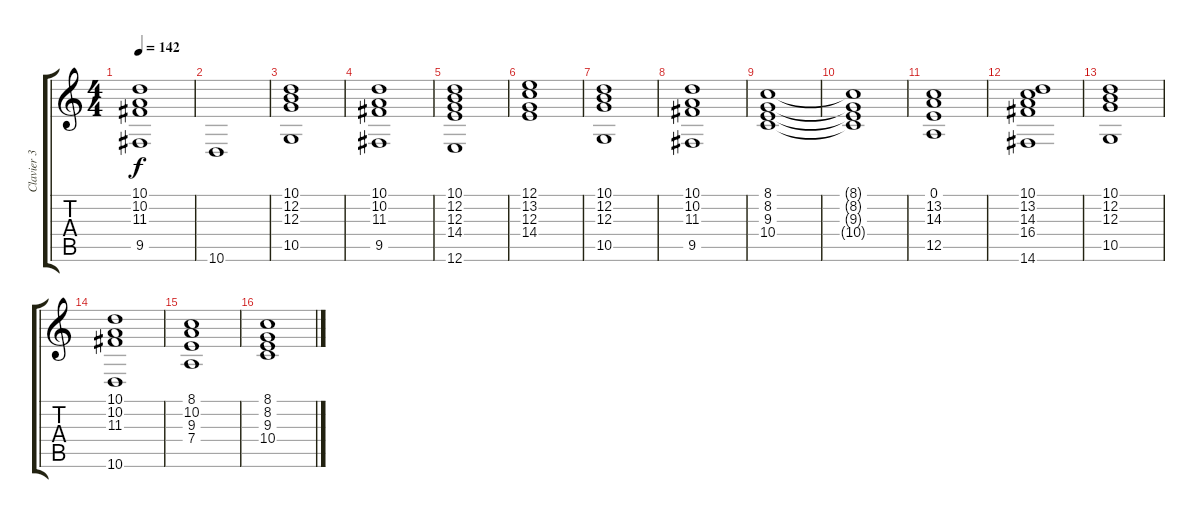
\track ("Clavier 3" "Clavier 3") {instrument voiceoohs}
\staff {score tabs}
\tuning (E4 B3 G3 D3 A2 E2) {hide}
\ts (4 4)
\tempo 142
\clef g2
\ks c
(10.1 10.2 11.3 9.5).1{dy f} |
10.6.1 |
(10.1 12.2 12.3 10.5).1 |
(10.1 10.2 11.3 9.5).1 |
(10.1 12.2 12.3 14.4 12.6).1 |
(12.1 13.2 12.3 14.4).1 |
(10.1 12.2 12.3 10.5).1 |
(10.1 10.2 11.3 9.5).1 |
(8.1 8.2 9.3 10.4).1 |
(8.1{t} 8.2{t} 9.3{t} 10.4{t}).1 |
(0.1 13.2 14.3 12.5).1 |
(10.1 13.2 14.3 16.4 14.6).1 |
(10.1 12.2 12.3 10.5).1 |
(10.1 10.2 11.3 10.6).1 |
(8.1 10.2 9.3 7.4).1 |
(8.1 8.2 9.3 10.4).1
